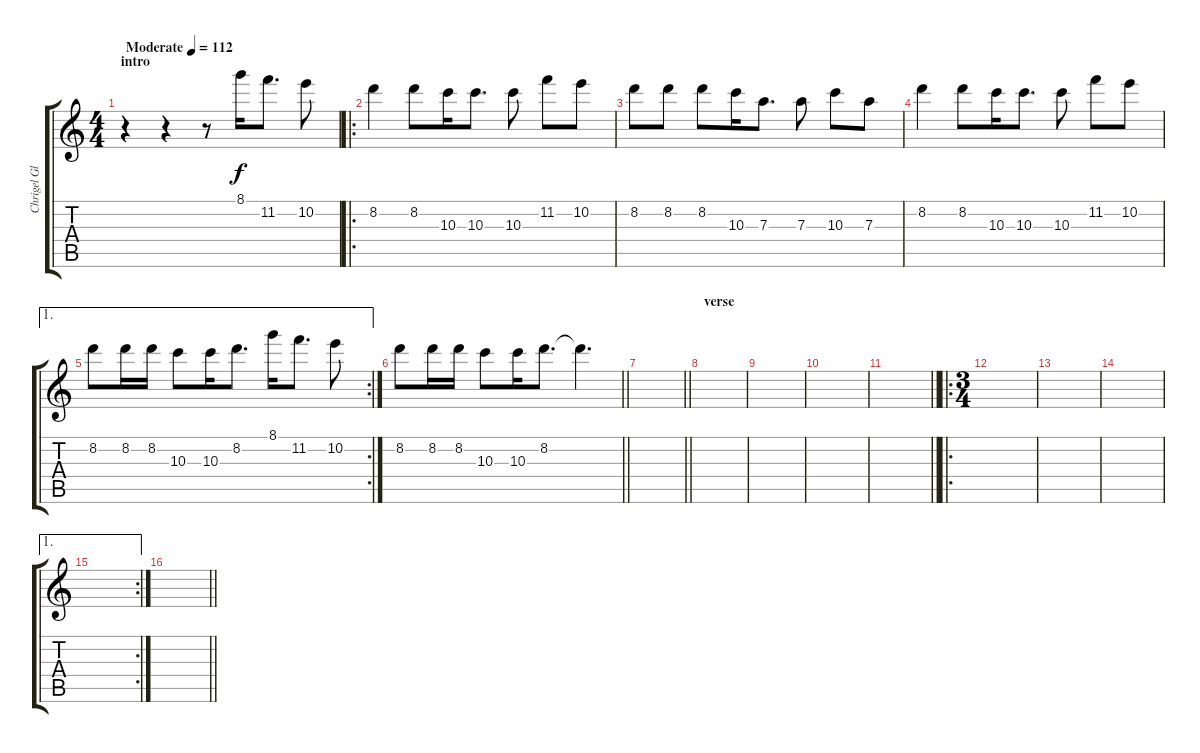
\track ("Chrigel Glanzmann" "Chrigel Gl") {instrument piccolo}
\staff {score tabs}
\tuning (B5 Gb5 D5 A4 E4 B3) {hide}
\ts (4 4)
\section ("" "intro")
\tempo (112 "Moderate")
\clef g2
\ks c
r.4{dy f instrument piccolo} r.4 r.8 8.1.16 11.2.8{d} 10.2.8 |
\ro
8.2.4 8.2.8 10.3.16 10.3.8{d} 10.3.8 11.2.8 10.2.8 |
8.2.8 8.2.8 8.2.8 10.3.16 7.3.8{d} 7.3.8 10.3.8 7.3.8 |
8.2.4 8.2.8 10.3.16 10.3.8{d} 10.3.8 11.2.8 10.2.8 |
\ae 1
\rc 2
8.2.8 8.2.16 8.2.16 10.3.8 10.3.16 8.2.8{d} 8.1.16 11.2.8{d} 10.2.8 |
\barLineRight lightlight
8.2.8 8.2.16 8.2.16 10.3.8 10.3.16 8.2.8{d} 8.2{t}.4{d} |
\section ("" "")
\barLineRight lightlight
|
\section ("" "verse")
|
|
|
\barLineRight lightlight
|
\ro
\ts (3 4)
\section ("" "")
|
|
|
\ae 1
\rc 2
|
\barLineRight lightlight
